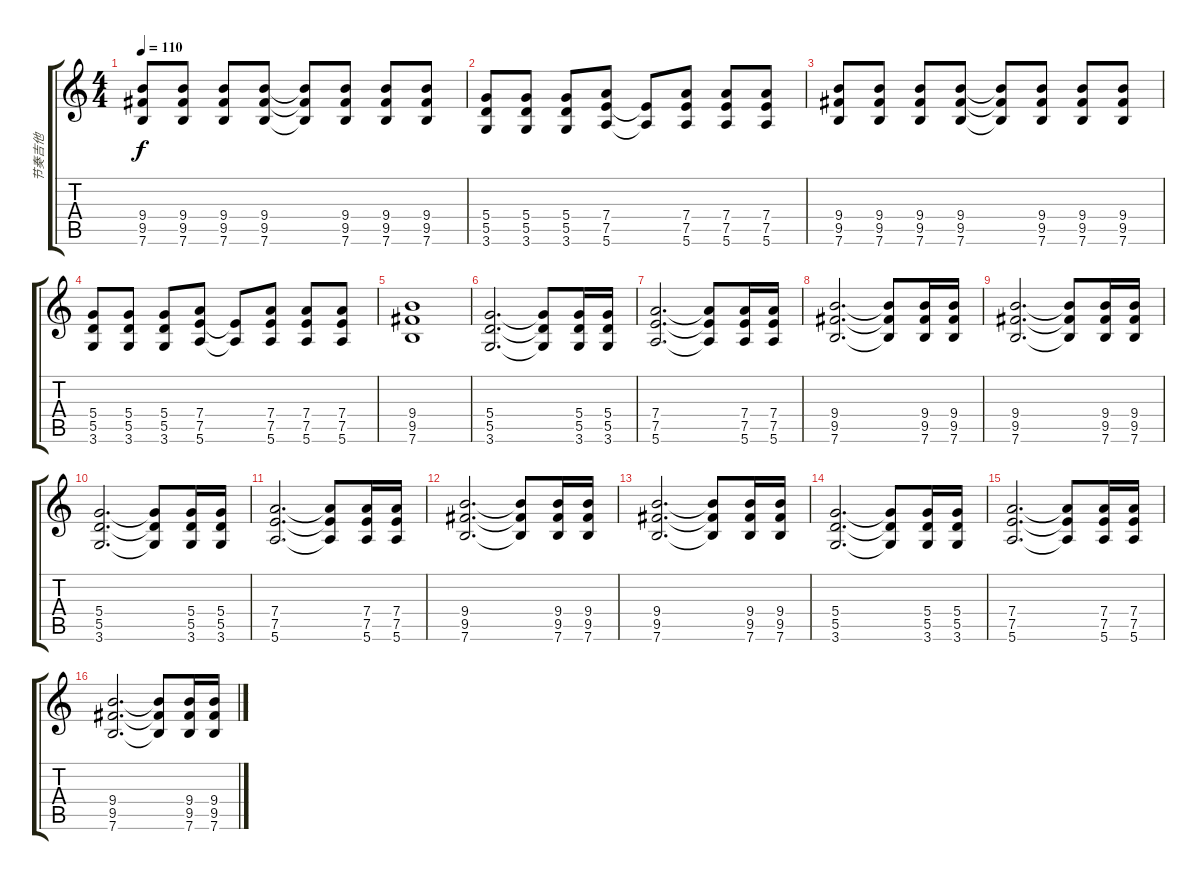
\track ("节奏吉他" "节奏吉他") {instrument overdrivenguitar}
\staff {score tabs}
\tuning (E4 B3 G3 D3 A2 E2) {hide}
\ts (4 4)
\tempo 110
\clef g2
\ks c
(9.4 9.5 7.6).8{dy f} (9.4 9.5 7.6).8 (9.4 9.5 7.6).8 (9.4 9.5 7.6).8 (9.4{t} 9.5{t} 7.6{t}).8 (9.4 9.5 7.6).8 (9.4 9.5 7.6).8 (9.4 9.5 7.6).8 |
(5.4 5.5 3.6).8 (5.4 5.5 3.6).8 (5.4 5.5 3.6).8 (7.4 7.5 5.6).8 (7.5{t} 5.6{t}).8 (7.4 7.5 5.6).8 (7.4 7.5 5.6).8 (7.4 7.5 5.6).8 |
(9.4 9.5 7.6).8 (9.4 9.5 7.6).8 (9.4 9.5 7.6).8 (9.4 9.5 7.6).8 (9.4{t} 9.5{t} 7.6{t}).8 (9.4 9.5 7.6).8 (9.4 9.5 7.6).8 (9.4 9.5 7.6).8 |
(5.4 5.5 3.6).8 (5.4 5.5 3.6).8 (5.4 5.5 3.6).8 (7.4 7.5 5.6).8 (7.5{t} 5.6{t}).8 (7.4 7.5 5.6).8 (7.4 7.5 5.6).8 (7.4 7.5 5.6).8 |
(9.4 9.5 7.6).1 |
(5.4 5.5 3.6).2{d} (5.4{t} 5.5{t} 3.6{t}).8 (5.4 5.5 3.6).16 (5.4 5.5 3.6).16 |
(7.4 7.5 5.6).2{d} (7.4{t} 7.5{t} 5.6{t}).8 (7.4 7.5 5.6).16 (7.4 7.5 5.6).16 |
(9.4 9.5 7.6).2{d} (9.4{t} 9.5{t} 7.6{t}).8 (9.4 9.5 7.6).16 (9.4 9.5 7.6).16 |
(9.4 9.5 7.6).2{d} (9.4{t} 9.5{t} 7.6{t}).8 (9.4 9.5 7.6).16 (9.4 9.5 7.6).16 |
(5.4 5.5 3.6).2{d} (5.4{t} 5.5{t} 3.6{t}).8 (5.4 5.5 3.6).16 (5.4 5.5 3.6).16 |
(7.4 7.5 5.6).2{d} (7.4{t} 7.5{t} 5.6{t}).8 (7.4 7.5 5.6).16 (7.4 7.5 5.6).16 |
(9.4 9.5 7.6).2{d} (9.4{t} 9.5{t} 7.6{t}).8 (9.4 9.5 7.6).16 (9.4 9.5 7.6).16 |
(9.4 9.5 7.6).2{d} (9.4{t} 9.5{t} 7.6{t}).8 (9.4 9.5 7.6).16 (9.4 9.5 7.6).16 |
(5.4 5.5 3.6).2{d} (5.4{t} 5.5{t} 3.6{t}).8 (5.4 5.5 3.6).16 (5.4 5.5 3.6).16 |
(7.4 7.5 5.6).2{d} (7.4{t} 7.5{t} 5.6{t}).8 (7.4 7.5 5.6).16 (7.4 7.5 5.6).16 |
(9.4 9.5 7.6).2{d} (9.4{t} 9.5{t} 7.6{t}).8 (9.4 9.5 7.6).16 (9.4 9.5 7.6).16
